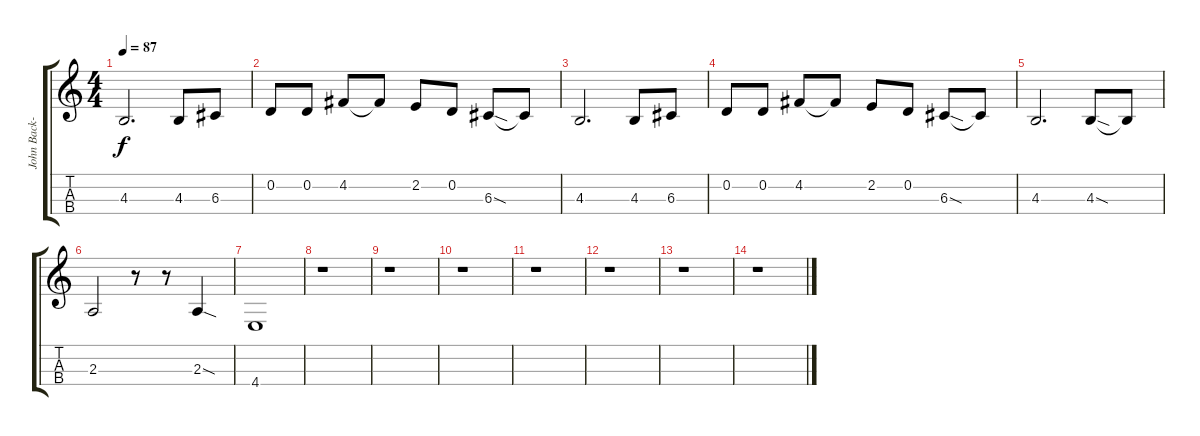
\track ("John Back-up Vocals" "John Back-") {instrument choiraahs}
\staff {score tabs}
\tuning (A4 D4 G3 C3) {hide}
\ts (4 4)
\tempo 87
\clef g2
\ks c
4.3.2{d dy f} 4.3.8 6.3.8 |
0.2.8 0.2.8 4.2.8 4.2{t}.8 2.2.8 0.2.8 6.3{sod}.8 6.3{t}.8 |
4.3.2{d} 4.3.8 6.3.8 |
0.2.8 0.2.8 4.2.8 4.2{t}.8 2.2.8 0.2.8 6.3{sod}.8 6.3{t}.8 |
4.3.2{d} 4.3{sod}.8 4.3{t}.8 |
2.3.2 r.8 r.8 2.3{sod}.4 |
4.4.1 |
r.1 |
r.1 |
r.1 |
r.1 |
r.1 |
r.1 |
r.1
